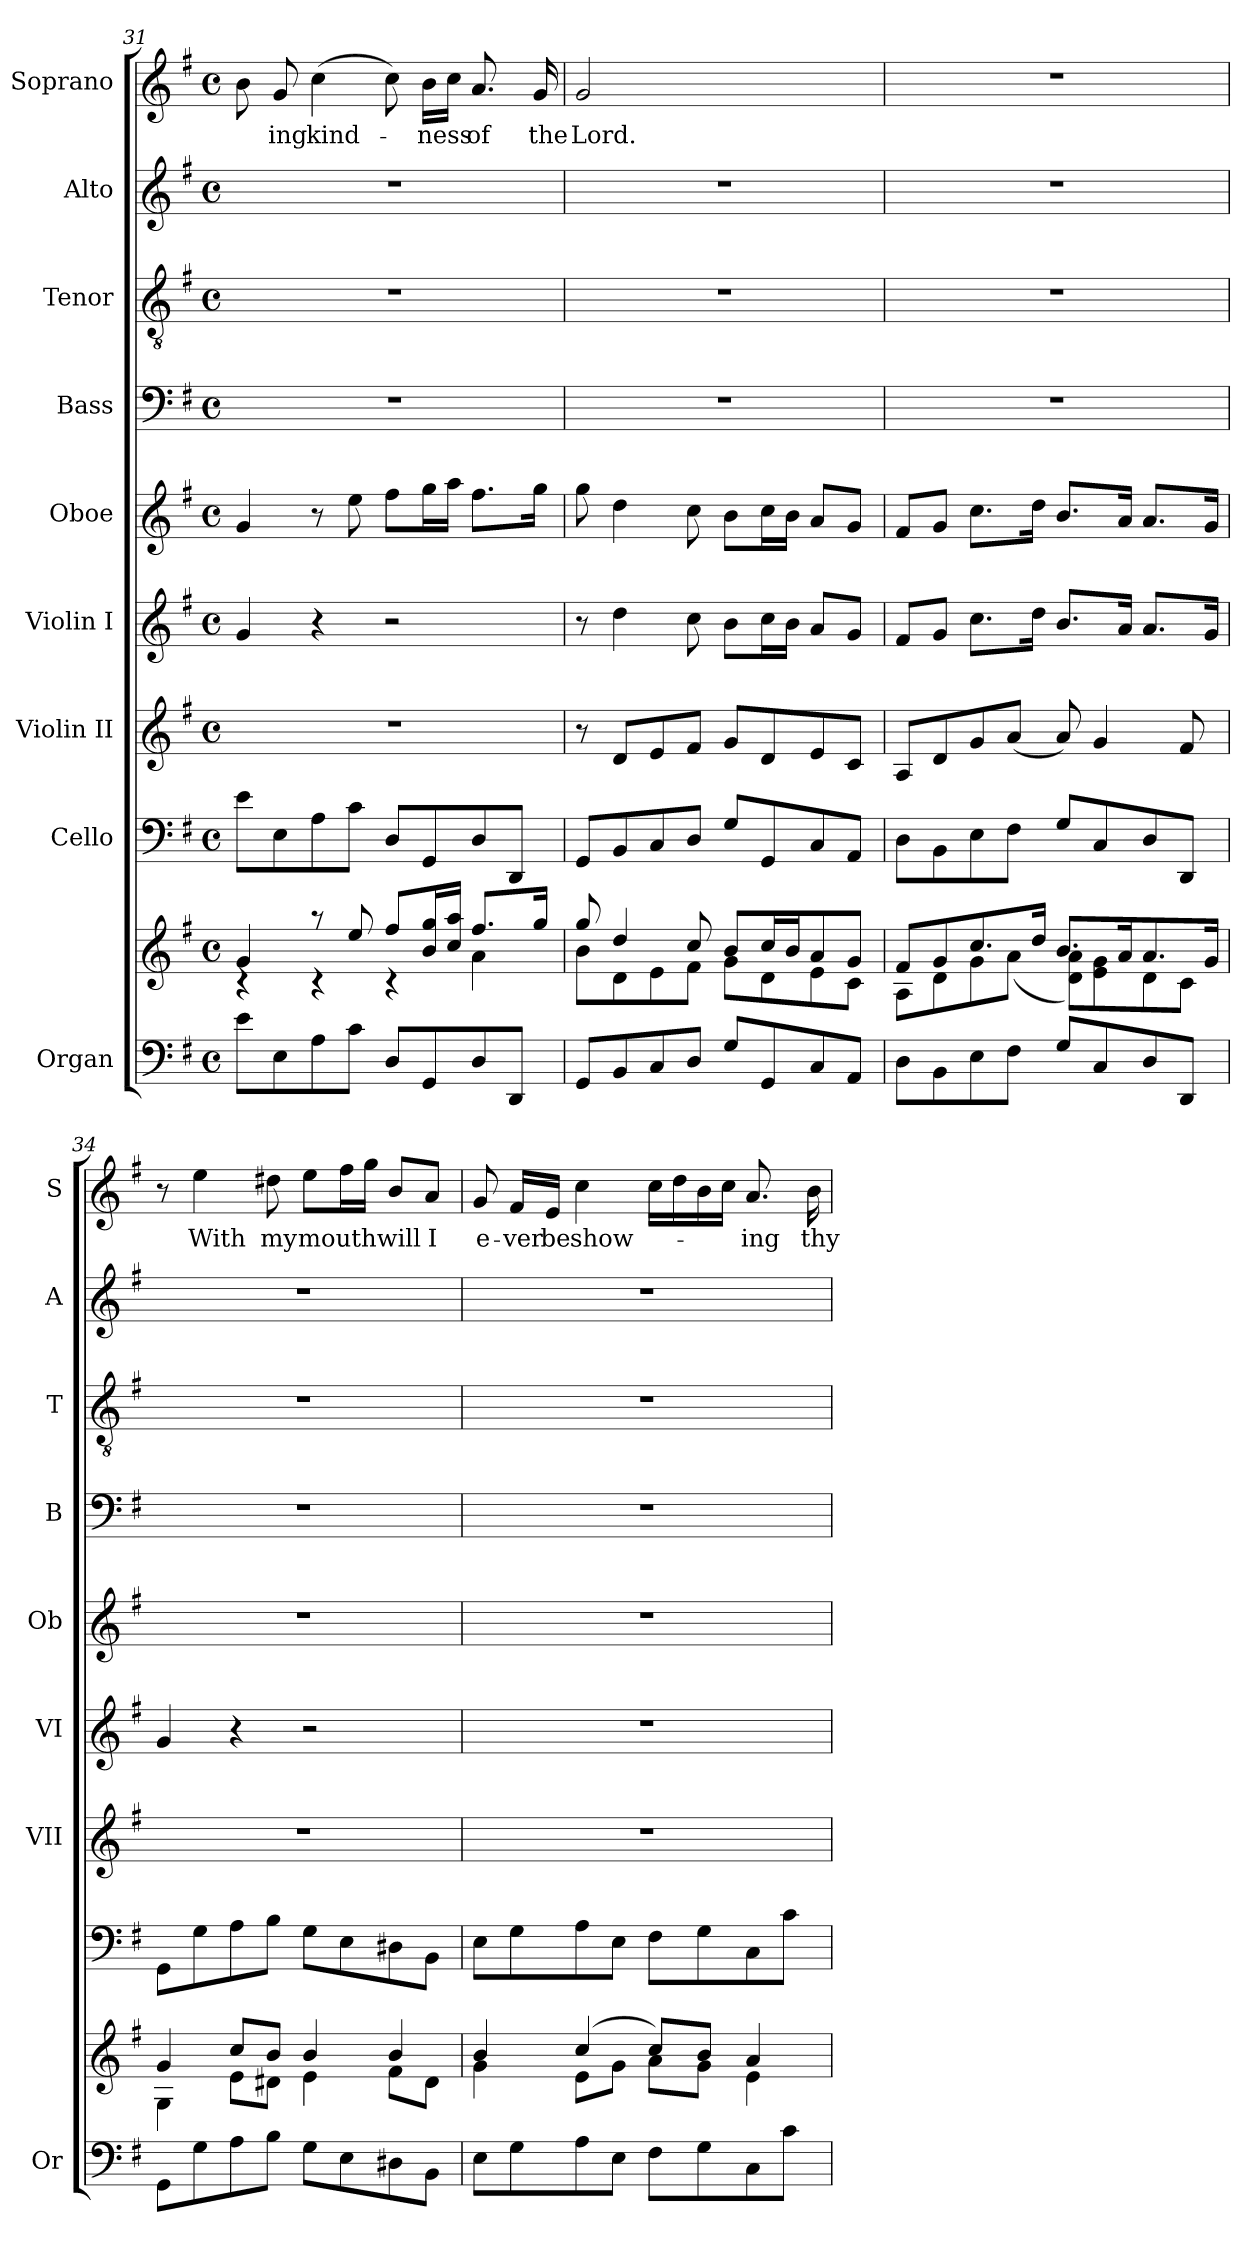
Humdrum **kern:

**kern	**kern	**kern	**kern	**kern	**kern	**kern	**kern	**kern	**kern	**text
*part9	*part9	*part8	*part7	*part6	*part5	*part4	*part3	*part2	*part1	*part1
*staff10	*staff9	*staff8	*staff7	*staff6	*staff5	*staff4	*staff3	*staff2	*staff1	*staff1
*I"Organ	*	*I"Cello	*I"Violin II	*I"Violin I	*I"Oboe	*I"Bass	*I"Tenor	*I"Alto	*I"Soprano	*
*I'Or	*	*	*I'VII	*I'VI	*I'Ob	*I'B	*I'T	*I'A	*I'S	*
*clefF4	*clefG2	*clefF4	*clefG2	*clefG2	*clefG2	*clefF4	*clefGv2	*clefG2	*clefG2	*
*k[f#]	*k[f#]	*k[f#]	*k[f#]	*k[f#]	*k[f#]	*k[f#]	*k[f#]	*k[f#]	*k[f#]	*
*G:	*G:	*G:	*G:	*G:	*G:	*G:	*G:	*G:	*G:	*
*M4/4	*M4/4	*M4/4	*M4/4	*M4/4	*M4/4	*M4/4	*M4/4	*M4/4	*M4/4	*
*met(c)	*met(c)	*met(c)	*met(c)	*met(c)	*met(c)	*met(c)	*met(c)	*met(c)	*met(c)	*
=31	=31	=31	=31	=31	=31	=31	=31	=31	=31	=31
*	*^	*	*	*	*	*	*	*	*	*
8e\L	4g/	4rc	8e\L	1r	4g/	4g/	1r	1r	1r	8b\	.
8E\	.	.	8E\	.	.	.	.	.	.	8g/	-ing
8A\	8raa	4rc	8A\	.	4r	8r	.	.	.	(4cc\	kind-
8c\J	8ee/	.	8c\J	.	.	8ee\	.	.	.	.	.
8D/L	8ff#/L	4rc	8D/L	.	2r	8ff#\L	.	.	.	8cc\)	.
8GG/	16b/ 16gg/L	.	8GG/	.	.	16gg\L	.	.	.	16b\LL	-ness
.	16cc/ 16aa/JJ	.	.	.	.	16aa\JJ	.	.	.	16cc\JJ	.
8D/	8.ff#/L	4a\	8D/	.	.	8.ff#\L	.	.	.	8.a/	of
8DD/J	.	.	8DD/J	.	.	.	.	.	.	.	.
.	16gg/Jk	.	.	.	.	16gg\Jk	.	.	.	16g/	the
!!LO:LB:g=z
=32	=32	=32	=32	=32	=32	=32	=32	=32	=32	=32	=32
8GG/L	8gg/	8b\L	8GG/L	8r	8r	8gg\	1r	1r	1r	2g/	Lord.
8BB/	4dd/	8d\	8BB/	8d/L	4dd\	4dd\	.	.	.	.	.
8C/	.	8e\	8C/	8e/	.	.	.	.	.	.	.
8D/J	8cc/	8f#\J	8D/J	8f#/J	8cc\	8cc\	.	.	.	.	.
8G/L	8b/L	8g\L	8G/L	8g/L	8b\L	8b\L	.	.	.	2ryy	.
8GG/	16cc/L	8d\	8GG/	8d/	16cc\L	16cc\L	.	.	.	.	.
.	16b/J	.	.	.	16b\JJ	16b\JJ	.	.	.	.	.
8C/	8a/	8e\	8C/	8e/	8a/L	8a/L	.	.	.	.	.
8AA/J	8g/J	8c\J	8AA/J	8c/J	8g/J	8g/J	.	.	.	.	.
=33	=33	=33	=33	=33	=33	=33	=33	=33	=33	=33	=33
8D\L	8f#/L	8A\L	8D\L	8A/L	8f#/L	8f#/L	1r	1r	1r	1r	.
8BB\	8g/	8d\	8BB\	8d/	8g/J	8g/J	.	.	.	.	.
8E\	8.cc/	8g\	8E\	8g/	8.cc\L	8.cc\L	.	.	.	.	.
8F#\J	.	(8a\J	8F#\J	(8a/J	.	.	.	.	.	.	.
.	16dd/Jk	.	.	.	16dd\Jk	16dd\Jk	.	.	.	.	.
8G/L	8.b/L	8d\ 8a\L)	8G/L	8a/)	8.b/L	8.b/L	.	.	.	.	.
8C/	.	8e\ 8g\	8C/	4g/	.	.	.	.	.	.	.
.	16a/k	.	.	.	16a/Jk	16a/Jk	.	.	.	.	.
8D/	8.a/	8d\	8D/	.	8.a/L	8.a/L	.	.	.	.	.
8DD/J	.	8c\J	8DD/J	8f#/	.	.	.	.	.	.	.
.	16g/Jk	.	.	.	16g/Jk	16g/Jk	.	.	.	.	.
=34	=34	=34	=34	=34	=34	=34	=34	=34	=34	=34	=34
8GG\L	4g/	4G\	8GG\L	1r	4g/	1r	1r	1r	1r	8r	.
8G\	.	.	8G\	.	.	.	.	.	.	4ee\	With
8A\	8cc/L	8e\L	8A\	.	4r	.	.	.	.	.	.
8B\J	8b/J	8d#X\J	8B\J	.	.	.	.	.	.	8dd#X\	my
8G\L	4b/	4e\	8G\L	.	2r	.	.	.	.	8ee\L	mouth
8E\	.	.	8E\	.	.	.	.	.	.	16ff#\L	.
.	.	.	.	.	.	.	.	.	.	16gg\JJ	.
8D#X\	4b/	8f#\L	8D#X\	.	.	.	.	.	.	8b/L	will
8BB\J	.	8d#\J	8BB\J	.	.	.	.	.	.	8a/J	I
!!LO:PB:g=z
=35	=35	=35	=35	=35	=35	=35	=35	=35	=35	=35	=35
8E\L	4b/	4g\	8E\L	1r	1r	1r	1r	1r	1r	8g/	e-
8G\	.	.	8G\	.	.	.	.	.	.	16f#/LL	-ver
.	.	.	.	.	.	.	.	.	.	16e/JJ	be
8A\	(4cc/	8e\L	8A\	.	.	.	.	.	.	4cc\	show-
8E\J	.	8g\J	8E\J	.	.	.	.	.	.	.	.
8F#\L	8cc/L)	8a\L	8F#\L	.	.	.	.	.	.	16cc\LL	.
.	.	.	.	.	.	.	.	.	.	16dd\	.
8G\	8b/J	8g\J	8G\	.	.	.	.	.	.	16b\	.
.	.	.	.	.	.	.	.	.	.	16cc\JJ	.
8C\	4a/	4e\	8C\	.	.	.	.	.	.	8.a/	-ing
8c\J	.	.	8c\J	.	.	.	.	.	.	.	.
.	.	.	.	.	.	.	.	.	.	16b\	thy
*	*v	*v	*	*	*	*	*	*	*	*	*
=	=	=	=	=	=	=	=	=	=	=
*-	*-	*-	*-	*-	*-	*-	*-	*-	*-	*-
